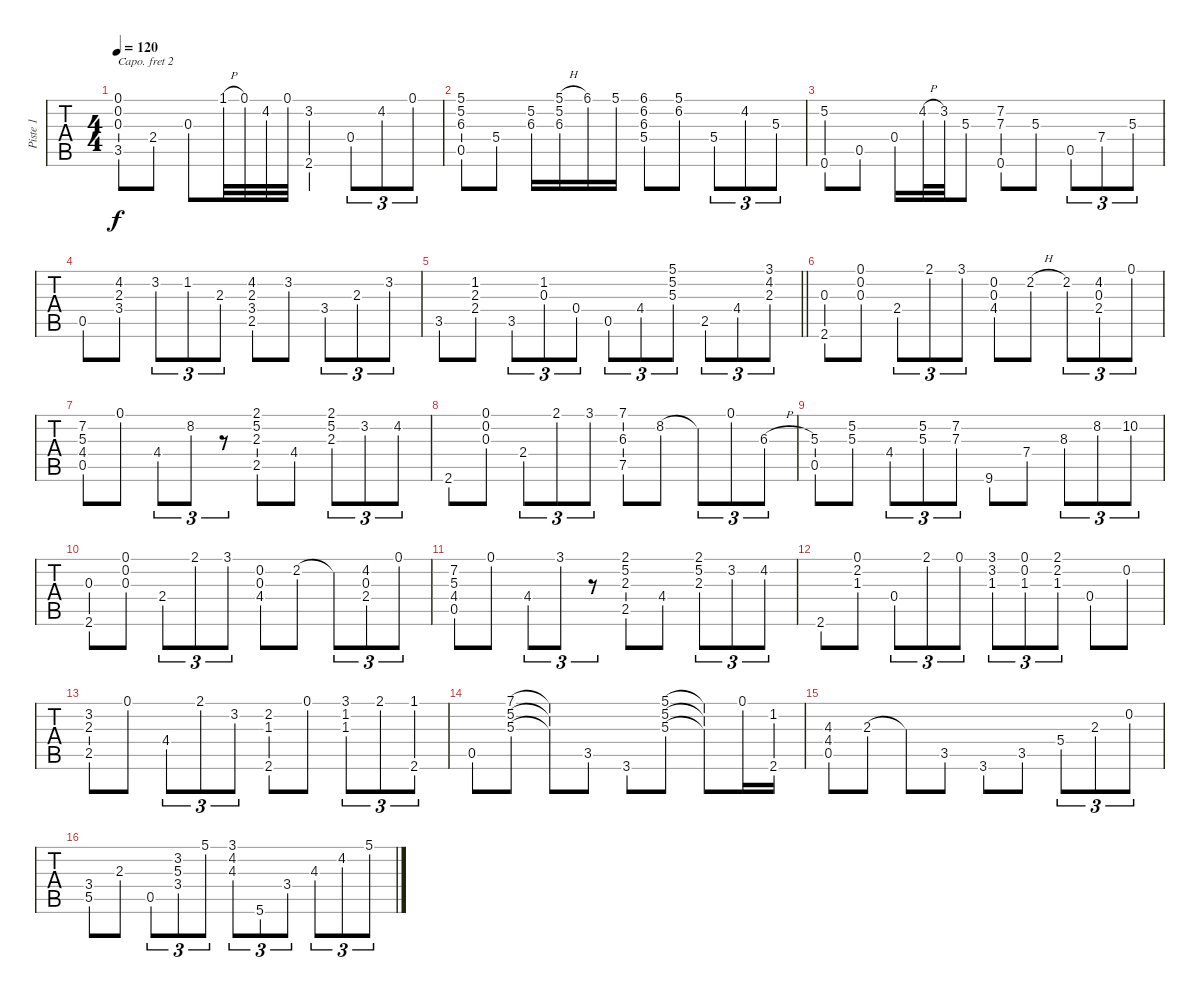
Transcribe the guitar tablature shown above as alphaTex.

\track ("Piste 1" "Piste 1") {instrument acousticguitarsteel}
\staff {tabs}
\capo 2
\tuning (E4 B3 G3 D3 A2 D2) {hide}
\ts (4 4)
\tempo 120
\clef g2
\ks c
(0.1 0.2 0.3 3.5).8{dy f} 2.4.8 0.3.8 1.1{h}.32 0.1.32 4.2.32 0.1.32 (3.2 2.6).4 0.4.8{tu (3 2)} 4.2.8{tu (3 2)} 0.1.8{tu (3 2)} |
(5.1 5.2 6.3 0.5).8 5.4.8 (5.2 6.3).16 (5.1{h} 5.2 6.3).16 6.1.16 5.1.16 (6.1 6.2 6.3 5.4).8 (5.1 6.2).8 5.4.8{tu (3 2)} 4.2.8{tu (3 2)} 5.3.8{tu (3 2)} |
(5.2 0.6).8 0.5.8 0.4.16 4.2{h}.32 3.2.32 5.3.8 (7.2 7.3 0.6).8 5.3.8 0.5.8{tu (3 2)} 7.4.8{tu (3 2)} 5.3.8{tu (3 2)} |
0.5.8 (4.2 2.3 3.4).8 3.2.8{tu (3 2)} 1.2.8{tu (3 2)} 2.3.8{tu (3 2)} (4.2 2.3 3.4 2.5).8 3.2.8 3.4.8{tu (3 2)} 2.3.8{tu (3 2)} 3.2.8{tu (3 2)} |
\barLineRight lightlight
3.5.8 (1.2 2.3 2.4).8 3.5.8{tu (3 2)} (1.2 0.3).8{tu (3 2)} 0.4.8{tu (3 2)} 0.5.8{tu (3 2)} 4.4.8{tu (3 2)} (5.1 5.2 5.3).8{tu (3 2)} 2.5.8{tu (3 2)} 4.4.8{tu (3 2)} (3.1 4.2 2.3).8{tu (3 2)} |
(0.3 2.6).8 (0.1 0.2 0.3).8 2.4.8{tu (3 2)} 2.1.8{tu (3 2)} 3.1.8{tu (3 2)} (0.2 0.3 4.4).8 2.2{h}.8 2.2.8{tu (3 2)} (4.2 0.3 2.4).8{tu (3 2)} 0.1.8{tu (3 2)} |
(7.2 5.3 4.4 0.5).8 0.1.8 4.4.8{tu (3 2)} 8.2.8{tu (3 2)} r.8{tu (3 2)} (2.1 5.2 2.3 2.5).8 4.4.8 (2.1 5.2 2.3).8{tu (3 2)} 3.2.8{tu (3 2)} 4.2.8{tu (3 2)} |
2.6.8 (0.1 0.2 0.3).8 2.4.8{tu (3 2)} 2.1.8{tu (3 2)} 3.1.8{tu (3 2)} (7.1 6.3 7.5).8 8.2.8 8.2{t}.8{tu (3 2)} 0.1.8{tu (3 2)} 6.3{h}.8{tu (3 2)} |
(5.3 0.5).8 (5.2 5.3).8 4.4.8{tu (3 2)} (5.2 5.3).8{tu (3 2)} (7.2 7.3).8{tu (3 2)} 9.6.8 7.4.8 8.3.8{tu (3 2)} 8.2.8{tu (3 2)} 10.2.8{tu (3 2)} |
(0.3 2.6).8 (0.1 0.2 0.3).8 2.4.8{tu (3 2)} 2.1.8{tu (3 2)} 3.1.8{tu (3 2)} (0.2 0.3 4.4).8 2.2.8 2.2{t}.8{tu (3 2)} (4.2 0.3 2.4).8{tu (3 2)} 0.1.8{tu (3 2)} |
(7.2 5.3 4.4 0.5).8 0.1.8 4.4.8{tu (3 2)} 3.1.8{tu (3 2)} r.8{tu (3 2)} (2.1 5.2 2.3 2.5).8 4.4.8 (2.1 5.2 2.3).8{tu (3 2)} 3.2.8{tu (3 2)} 4.2.8{tu (3 2)} |
2.6.8 (0.1 2.2 1.3).8 0.4.8{tu (3 2)} 2.1.8{tu (3 2)} 0.1.8{tu (3 2)} (3.1 3.2 1.3).8{tu (3 2)} (0.1 0.2 1.3).8{tu (3 2)} (2.1 2.2 1.3).8{tu (3 2)} 0.4.8 0.2.8 |
(3.2 2.3 2.5).8 0.1.8 4.4.8{tu (3 2)} 2.1.8{tu (3 2)} 3.2.8{tu (3 2)} (2.2 1.3 2.6).8 0.1.8 (3.1 1.2 1.3).8{tu (3 2)} 2.1.8{tu (3 2)} (1.1 2.6).8{tu (3 2)} |
0.5.8 (7.1 5.2 5.3).8 (7.1{t} 5.2{t} 5.3{t}).8 3.5.8 3.6.8 (5.1 5.2 5.3).8 (5.1{t} 5.2{t} 5.3{t}).8 0.1.16 (1.2 2.6).16 |
(4.3 4.4 0.5).8 2.3.8 2.3{t}.8 3.5.8 3.6.8 3.5.8 5.4.8{tu (3 2)} 2.3.8{tu (3 2)} 0.2.8{tu (3 2)} |
(3.4 5.5).8 2.3.8 0.5.8{tu (3 2)} (3.2 5.3 3.4).8{tu (3 2)} 5.1.8{tu (3 2)} (3.1 4.2 4.3).8{tu (3 2)} 5.6.8{tu (3 2)} 3.4.8{tu (3 2)} 4.3.8{tu (3 2)} 4.2.8{tu (3 2)} 5.1.8{tu (3 2)}
